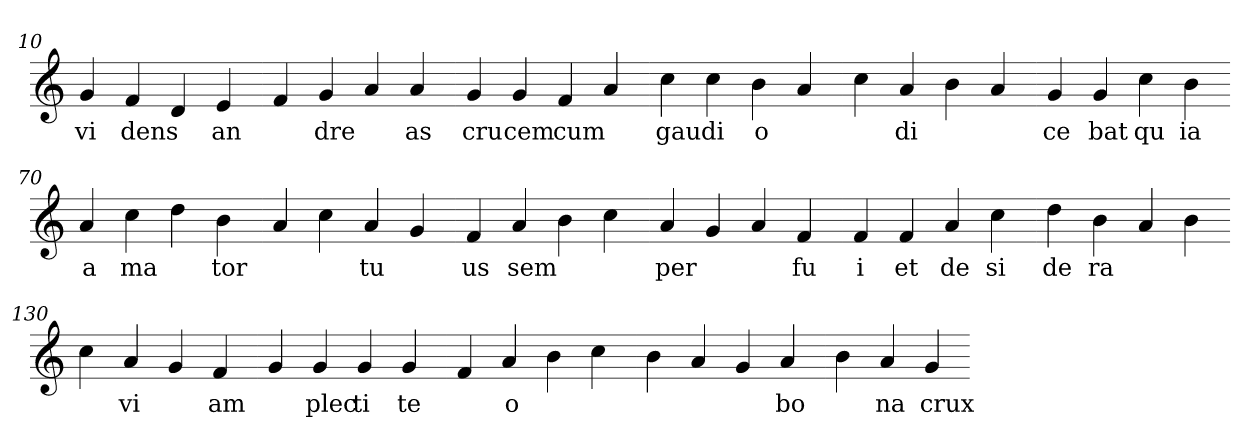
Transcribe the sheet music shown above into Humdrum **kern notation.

**kern	**text
*part1	*part1
*staff1	*staff1
*clefG2	*
=10.	=10.
4g	vi
4f	dens
4d	.
4e	an
=20.-	=20.-
4f	.
4g	dre
4a	.
4a	as
=30.-	=30.-
4g	cru
4g	cem
4f	cum
4a	.
=40.-	=40.-
4cc	gau
4cc	di
4b	o
4a	.
=50.-	=50.-
4cc	.
4a	di
4b	.
4a	.
=60.-	=60.-
4g	ce
4g	bat
4cc	qu
4b	ia
=70.-	=70.-
4a	a
4cc	ma
4dd	.
4b	tor
=80.-	=80.-
4a	.
4cc	.
4a	tu
4g	.
=90.-	=90.-
4f	us
4a	sem
4b	.
4cc	.
=100.-	=100.-
4a	per
4g	.
4a	.
4f	fu
=110.-	=110.-
4f	i
4f	et
4a	de
4cc	si
=120.-	=120.-
4dd	de
4b	ra
4a	.
4b	.
=130.-	=130.-
4cc	.
4a	vi
4g	.
4f	am
=140.-	=140.-
4g	.
4g	plec
4g	ti
4g	te
=150.-	=150.-
4f	.
4a	o
4b	.
4cc	.
=160.-	=160.-
4b	.
4a	.
4g	.
4a	bo
=170.-	=170.-
4b	.
4a	na
4g	crux
=-	=-
*-	*-
